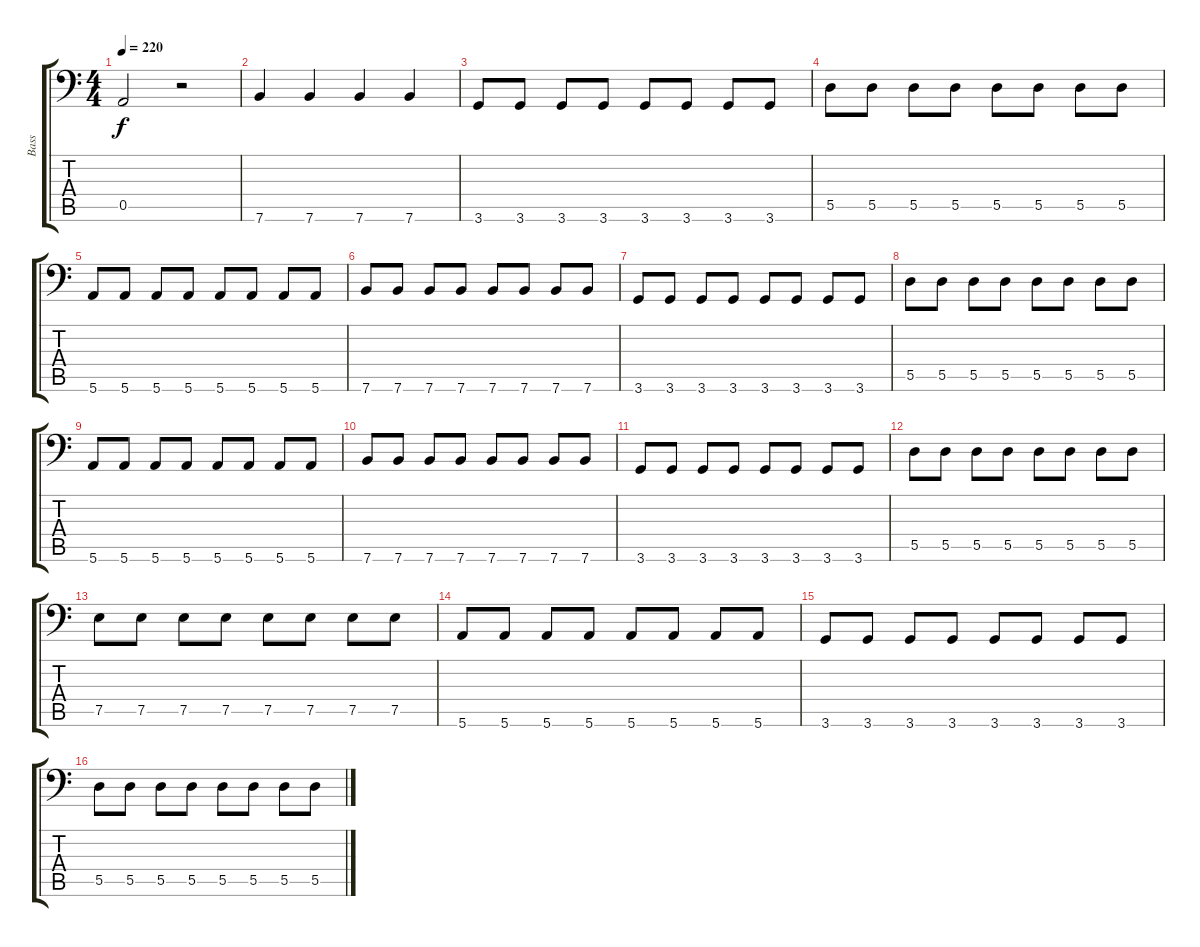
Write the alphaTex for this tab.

\track ("Bass" "Bass") {instrument electricbassfinger}
\staff {score tabs}
\tuning (E3 B2 G2 D2 A1 E1) {hide}
\ts (4 4)
\tempo 220
\clef f4
\ks c
0.5.2{dy f} r.2 |
7.6.4 7.6.4 7.6.4 7.6.4 |
3.6.8 3.6.8 3.6.8 3.6.8 3.6.8 3.6.8 3.6.8 3.6.8 |
5.5.8 5.5.8 5.5.8 5.5.8 5.5.8 5.5.8 5.5.8 5.5.8 |
5.6.8 5.6.8 5.6.8 5.6.8 5.6.8 5.6.8 5.6.8 5.6.8 |
7.6.8 7.6.8 7.6.8 7.6.8 7.6.8 7.6.8 7.6.8 7.6.8 |
3.6.8 3.6.8 3.6.8 3.6.8 3.6.8 3.6.8 3.6.8 3.6.8 |
5.5.8 5.5.8 5.5.8 5.5.8 5.5.8 5.5.8 5.5.8 5.5.8 |
5.6.8 5.6.8 5.6.8 5.6.8 5.6.8 5.6.8 5.6.8 5.6.8 |
7.6.8 7.6.8 7.6.8 7.6.8 7.6.8 7.6.8 7.6.8 7.6.8 |
3.6.8 3.6.8 3.6.8 3.6.8 3.6.8 3.6.8 3.6.8 3.6.8 |
5.5.8 5.5.8 5.5.8 5.5.8 5.5.8 5.5.8 5.5.8 5.5.8 |
7.5.8 7.5.8 7.5.8 7.5.8 7.5.8 7.5.8 7.5.8 7.5.8 |
5.6.8 5.6.8 5.6.8 5.6.8 5.6.8 5.6.8 5.6.8 5.6.8 |
3.6.8 3.6.8 3.6.8 3.6.8 3.6.8 3.6.8 3.6.8 3.6.8 |
5.5.8 5.5.8 5.5.8 5.5.8 5.5.8 5.5.8 5.5.8 5.5.8
